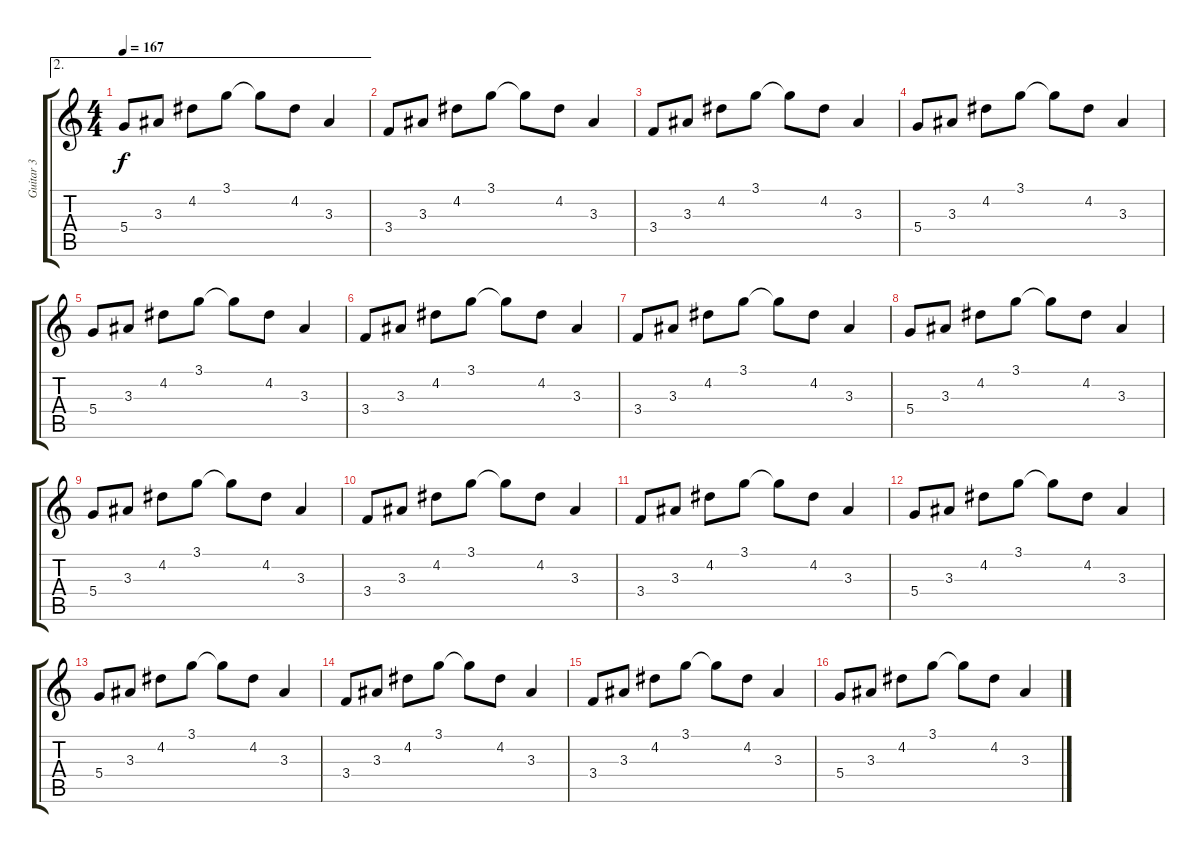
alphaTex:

\track ("Guitar 3" "Guitar 3") {instrument electricguitarclean}
\staff {score tabs}
\tuning (E4 B3 G3 D3 A2 E2) {hide}
\ae 2
\ts (4 4)
\tempo 167
\clef g2
\ks c
5.4.8{dy f} 3.3.8 4.2.8 3.1.8 3.1{t}.8 4.2.8 3.3.4 |
3.4.8 3.3.8 4.2.8 3.1.8 3.1{t}.8 4.2.8 3.3.4 |
3.4.8 3.3.8 4.2.8 3.1.8 3.1{t}.8 4.2.8 3.3.4 |
5.4.8 3.3.8 4.2.8 3.1.8 3.1{t}.8 4.2.8 3.3.4 |
5.4.8 3.3.8 4.2.8 3.1.8 3.1{t}.8 4.2.8 3.3.4 |
3.4.8 3.3.8 4.2.8 3.1.8 3.1{t}.8 4.2.8 3.3.4 |
3.4.8 3.3.8 4.2.8 3.1.8 3.1{t}.8 4.2.8 3.3.4 |
5.4.8 3.3.8 4.2.8 3.1.8 3.1{t}.8 4.2.8 3.3.4 |
5.4.8 3.3.8 4.2.8 3.1.8 3.1{t}.8 4.2.8 3.3.4 |
3.4.8 3.3.8 4.2.8 3.1.8 3.1{t}.8 4.2.8 3.3.4 |
3.4.8 3.3.8 4.2.8 3.1.8 3.1{t}.8 4.2.8 3.3.4 |
5.4.8 3.3.8 4.2.8 3.1.8 3.1{t}.8 4.2.8 3.3.4 |
5.4.8 3.3.8 4.2.8 3.1.8 3.1{t}.8 4.2.8 3.3.4 |
3.4.8 3.3.8 4.2.8 3.1.8 3.1{t}.8 4.2.8 3.3.4 |
3.4.8 3.3.8 4.2.8 3.1.8 3.1{t}.8 4.2.8 3.3.4 |
5.4.8 3.3.8 4.2.8 3.1.8 3.1{t}.8 4.2.8 3.3.4
